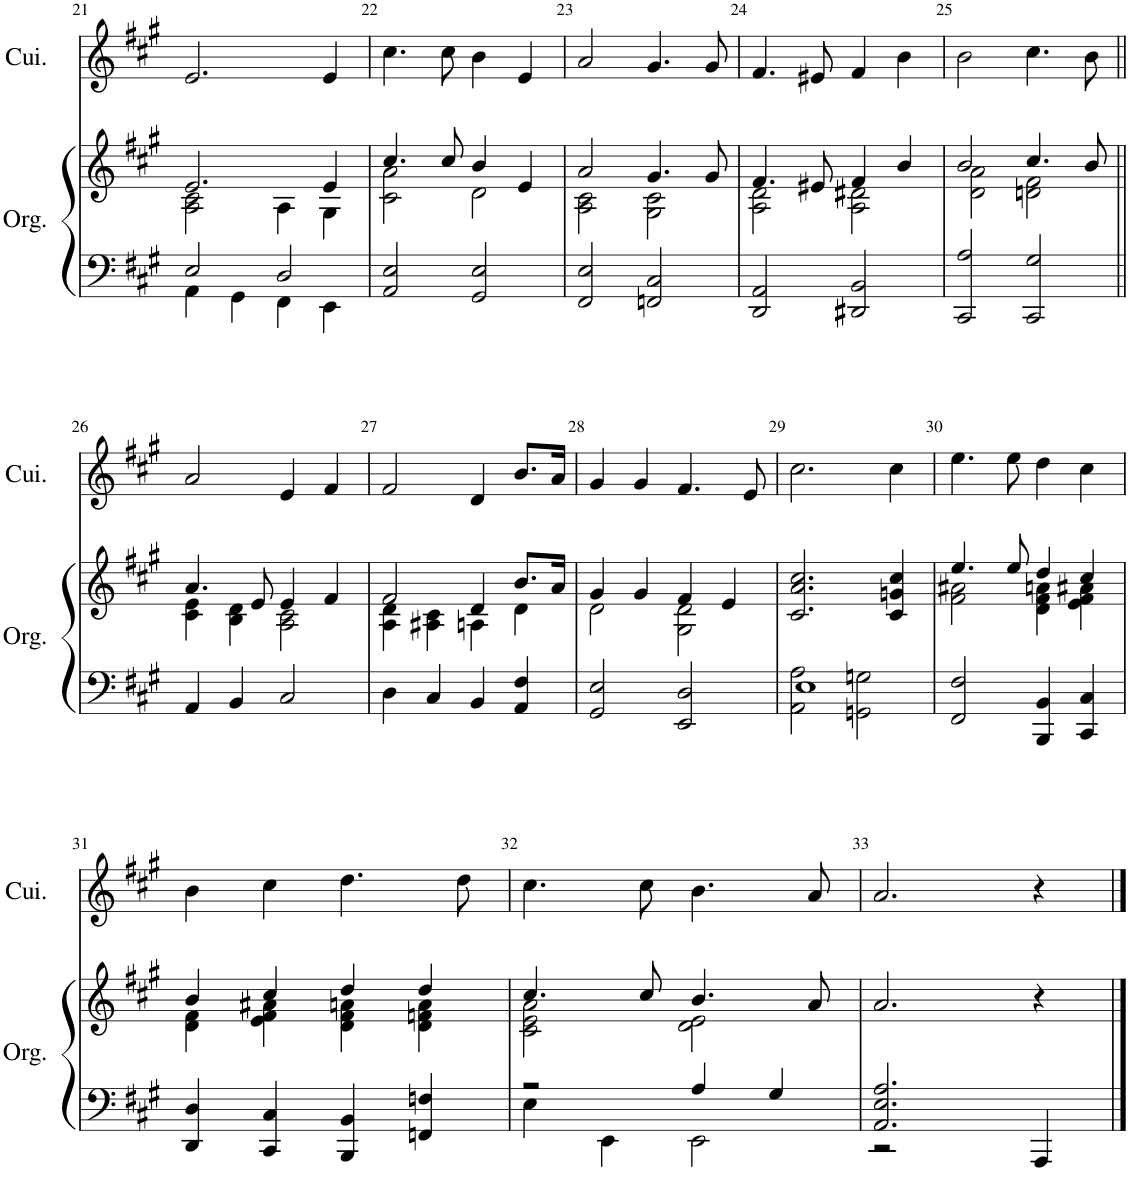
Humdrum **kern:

**kern	**kern	**kern
*part2	*part2	*part1
*staff3	*staff2	*staff1
*I"Orgue	*	*I"Cuivres
*I'Org.	*	*I'Cui.
!!LO:PB:g=z
*clefF4	*clefG2	*clefG2
*k[f#c#g#]	*k[f#c#g#]	*k[f#c#g#]
*M4/4	*M4/4	*M4/4
*met(c)	*met(c)	*met(c)
=21	=21	=21
*^	*^	*
2E/	4AA\	2.e/	2A\ 2c#\	2.e/
.	4GG#\	.	.	.
2D/	4FF#\	.	4A\	.
.	4EE\	4e/	4G#\	4e/
*v	*v	*	*	*
=22	=22	=22	=22
2AA/ 2E/	4.cc#/	2c#\ 2a\	4.cc#\
.	8cc#/	.	8cc#\
2GG#/ 2E/	4b/	2d\	4b\
.	4e/	.	4e/
=23	=23	=23	=23
2FF#/ 2E/	2a/	2A\ 2c#\	2a/
2FFn/ 2C#/	4.g#/	2G#\ 2c#\	4.g#/
.	8g#/	.	8g#/
=24	=24	=24	=24
2DD/ 2AA/	4.f#/	2A\ 2d\	4.f#/
.	8e#X/	.	8e#X/
2DD#X/ 2BB/	4f#/	2A\ 2d#X\	4f#/
.	4b/	.	4b\
=25	=25	=25	=25
2CC#/ 2A/	2b/	2d\ 2a\	2b\
2CC#/ 2G#/	4.cc#/	2dn\ 2f#\	4.cc#\
.	8b/	.	8b\
!!LO:LB:g=z
=26||	=26||	=26||	=26||
4AA/	4.a/	4c#\ 4e\	2a/
4BB/	.	4B\ 4d\	.
.	8e/	.	.
2C#/	4e/	2A\ 2c#\	4e/
.	4f#/	.	4f#/
=27	=27	=27	=27
4D\	2f#/	4A\ 4d\	2f#/
4C#/	.	4A#X\ 4c#\	.
4BB/	4d/	4An\	4d/
4AA/ 4F#/	8.b/L	4d\	8.b/L
.	16a/Jk	.	16a/Jk
=28	=28	=28	=28
2GG#/ 2E/	4g#/	2d\	4g#/
.	4g#/	.	4g#/
2EE/ 2D/	4f#/	2G#\ 2d\	4.f#/
.	4e/	.	.
.	.	.	8e/
*	*v	*v	*
=29	=29	=29
*^	*	*
1E	2AA\ 2A\	2.c#/ 2.a/ 2.cc#/	2.cc#\
.	2GGn\ 2Gn\	.	.
.	.	4c#/ 4gn/ 4cc#/	4cc#\
*v	*v	*	*
=30	=30	=30
*	*^	*
2FF#/ 2F#/	4.ee/	2f#\ 2a#X\	4.ee\
.	8ee/	.	8ee\
4BBB/ 4BB/	4dd/	4d\ 4f#\ 4an\	4dd\
4CC#/ 4C#/	4cc#/	4e\ 4f#\ 4a#X\	4cc#\
!!LO:LB:g=z
=31	=31	=31	=31
4DD/ 4D/	4b/	4d\ 4f#\	4b\
4CC#/ 4C#/	4cc#/	4e\ 4f#\ 4a#X\	4cc#\
4BBB/ 4BB/	4dd/	4d\ 4f#\ 4an\	4.dd\
4FFn/ 4Fn/	4dd/	4d\ 4fn\ 4a\	.
.	.	.	8dd\
=32	=32	=32	=32
*^	*	*	*
2r	4E\	4.cc#/	2c#\ 2e\ 2a\	4.cc#\
.	4EE\	.	.	.
.	.	8cc#/	.	8cc#\
4A/	2EE\	4.b/	2d\ 2e\	4.b\
4G#/	.	.	.	.
.	.	8a/	.	8a/
*	*	*v	*v	*
=33	=33	=33	=33
2.AA/ 2.E/ 2.A/	2r	2.a/	2.a/
.	2ryy	.	.
4AAA/	.	4r	4r
*v	*v	*	*
==	==	==
*-	*-	*-
